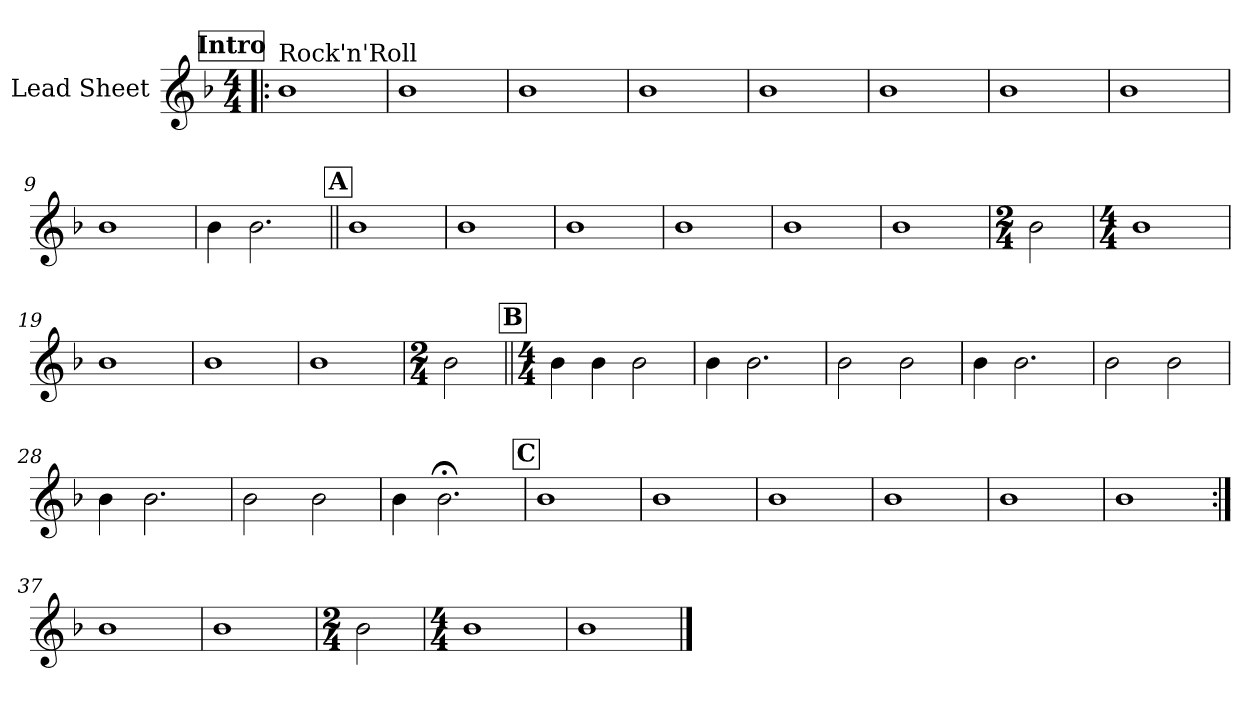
**kern
*part1
*staff1
*I"Lead Sheet
*clefG2
*k[b-]
*F:
*M4/4
*MM116
!!LO:REH:place=s1:a:fs=14:t=Intro
=1!|:
!LO:TX:a:t=Rock'n'Roll
1b-
=2
1b-
=3
1b-
=4
1b-
!!LO:LB:g=z
=5
1b-
=6
1b-
=7
1b-
=8
1b-
!!LO:LB:g=z
=9
1b-
=10
4b-\
2.b-\
!!LO:LB:g=z
!!LO:REH:place=s1:a:fs=14:t=A
=11||
1b-
=12
1b-
=13
1b-
=14
1b-
!!LO:LB:g=z
=15
1b-
=16
1b-
=17
*M2/4
2b-\
=18
*M4/4
1b-
!!LO:LB:g=z
=19
1b-
=20
1b-
=21
1b-
=22
*M2/4
2b-\
!!LO:LB:g=z
!!LO:REH:place=s1:a:fs=14:t=B
=23||
*M4/4
4b-\
4b-\
2b-\
=24
4b-\
2.b-\
=25
2b-\
2b-\
=26
4b-\
2.b-\
!!LO:LB:g=z
=27
2b-\
2b-\
=28
4b-\
2.b-\
=29
2b-\
2b-\
=30
4b-\
2.b-;<\
!!LO:LB:g=z
!!LO:REH:place=s1:a:fs=14:t=C
=31
1b-
=32
1b-
=33
1b-
=34
1b-
!!LO:LB:g=z
=35
1b-
=36
1b-
=37:|!
1b-
=38
1b-
!!LO:PB:g=z
=39
*M2/4
2b-\
=40
*M4/4
1b-
=41
1b-
==
*-
